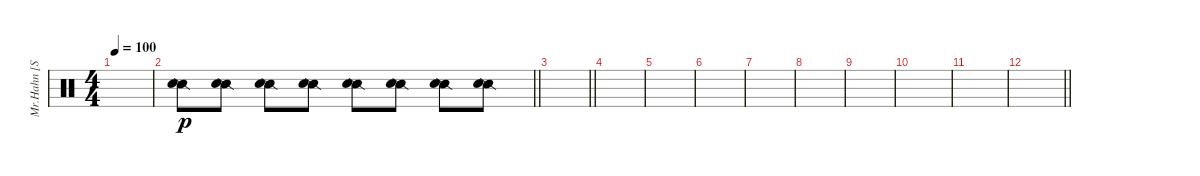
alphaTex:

\track ("Mr.Hahn [Sampler4]" "Mr.Hahn [S") {instrument percussion}
\staff {score}
\articulation defaults
\ts (4 4)
\tempo 100
\clef neutral
\ks c
|
\barLineRight lightlight
("Snare (side stick) 2" "Hand Clap (hit)").8{dy p} ("Snare (side stick) 2" "Hand Clap (hit)").8 ("Snare (side stick) 2" "Hand Clap (hit)").8 ("Snare (side stick) 2" "Hand Clap (hit)").8 ("Snare (side stick) 2" "Hand Clap (hit)").8 ("Snare (side stick) 2" "Hand Clap (hit)").8 ("Snare (side stick) 2" "Hand Clap (hit)").8 ("Snare (side stick) 2" "Hand Clap (hit)").8 |
\barLineRight lightlight
|
|
|
|
|
|
|
|
|
\barLineRight lightlight
